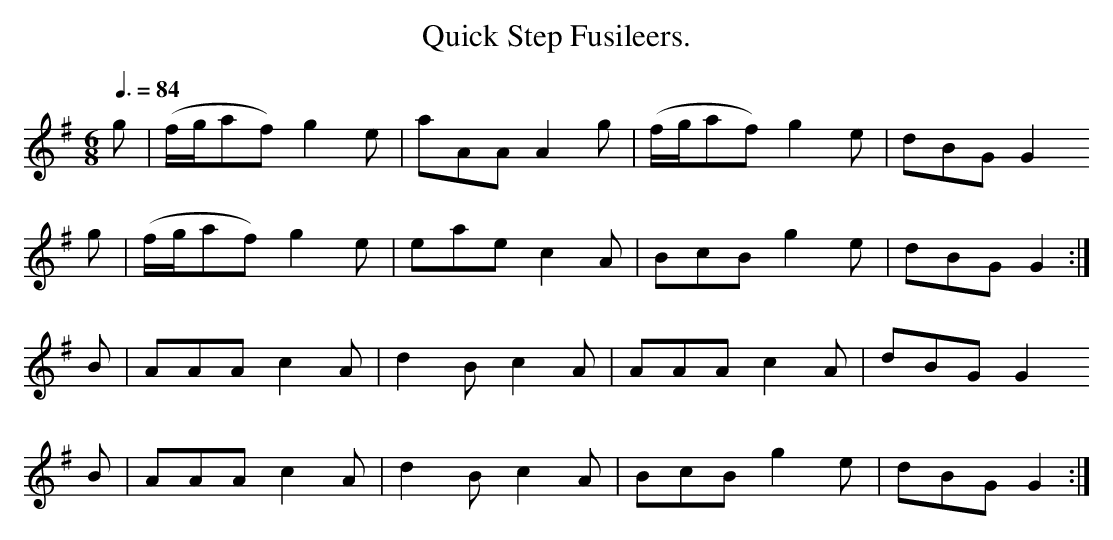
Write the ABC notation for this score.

X:1
T:Quick Step Fusileers.
M:6/8
L:1/8
Q:3/8=84
K:G major
g|(f/g/af) g2e|aAA A2g|(f/g/af) g2e|dBG G2
g|(f/g/af) g2e|eae c2A| BcB     g2e|dBG G2:|
B| AAA     c2A|d2B c2A| AAA     c2A|dBG G2
B| AAA     c2A|d2B c2A| BcB     g2e|dBG G2:|
